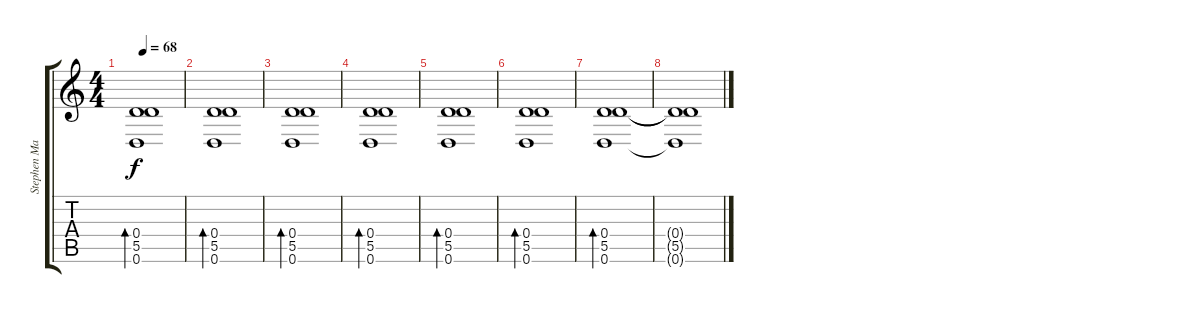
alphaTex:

\track ("Stephen Malkmus" "Stephen Ma") {instrument electricguitarjazz}
\staff {score tabs}
\tuning (E4 B3 G3 D3 A2 D2) {hide}
\ts (4 4)
\tempo 68
\clef g2
\ks c
(0.4 5.5 0.6).1{bd 120 dy f} |
(0.4 5.5 0.6).1{bd 120} |
(0.4 5.5 0.6).1{bd 120} |
(0.4 5.5 0.6).1{bd 120} |
(0.4 5.5 0.6).1{bd 120} |
(0.4 5.5 0.6).1{bd 120} |
(0.4 5.5 0.6).1{bd 60 volume 0} |
(0.4{t} 5.5{t} 0.6{t}).1
